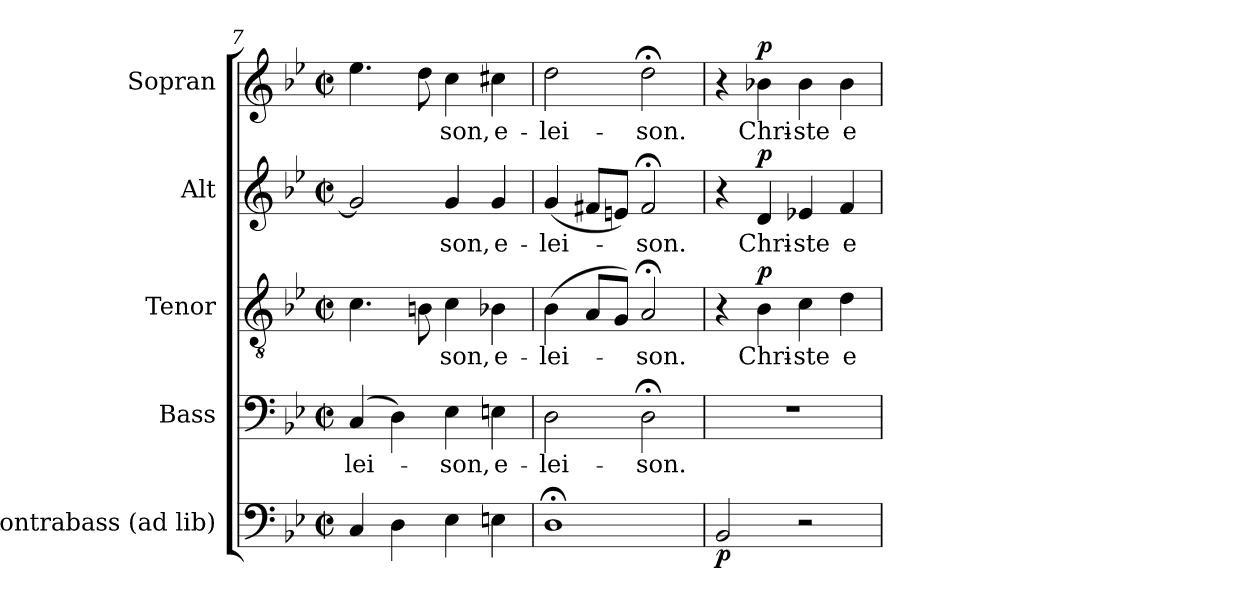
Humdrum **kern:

**kern	**dynam	**kern	**text	**kern	**text	**dynam	**kern	**text	**dynam	**kern	**text	**dynam
*part5	*part5	*part4	*part4	*part3	*part3	*part3	*part2	*part2	*part2	*part1	*part1	*part1
*staff5	*staff5	*staff4	*staff4	*staff3	*staff3	*staff3	*staff2	*staff2	*staff2	*staff1	*staff1	*staff1
*I"Kontrabass (ad lib)	*	*I"Bass	*	*I"Tenor	*	*	*I"Alt	*	*	*I"Sopran	*	*
*I'Kb.	*	*I'B.	*	*I'T.	*	*	*I'A.	*	*	*I'S.	*	*
*clefF4	*	*clefF4	*	*clefGv2	*	*	*clefG2	*	*	*clefG2	*	*
*ITrd7c12	*	*	*	*	*	*	*	*	*	*	*	*
*k[b-e-]	*	*k[b-e-]	*	*k[b-e-]	*	*	*k[b-e-]	*	*	*k[b-e-]	*	*
*B-:	*	*B-:	*	*B-:	*	*	*B-:	*	*	*B-:	*	*
*M2/2	*	*M2/2	*	*M2/2	*	*	*M2/2	*	*	*M2/2	*	*
*met(c|)	*	*met(c|)	*	*met(c|)	*	*	*met(c|)	*	*	*met(c|)	*	*
=7	=7	=7	=7	=7	=7	=7	=7	=7	=7	=7	=7	=7
!	!	!	!LO:LY:b	!	!	!	!	!	!	!	!	!
4CC/	.	(4C/	-lei-	4.c\	.	.	2g/]	.	.	4.ee-\	.	.
4DD\	.	4D\)	.	.	.	.	.	.	.	.	.	.
.	.	.	.	8Bn\	.	.	.	.	.	8dd\	.	.
!	!	!	!LO:LY:b	!	!LO:LY:b	!	!	!LO:LY:b	!	!	!LO:LY:b	!
4EE-\	.	4E-\	-son,	4c\	-son,	.	4g/	-son,	.	4cc\	-son,	.
!	!	!	!LO:LY:b	!	!LO:LY:b	!	!	!LO:LY:b	!	!	!LO:LY:b	!
4EEn\	.	4En\	e-	4B-X\	e-	.	4g/	e-	.	4cc#X\	e-	.
=8	=8	=8	=8	=8	=8	=8	=8	=8	=8	=8	=8	=8
!	!	!	!LO:LY:b	!	!LO:LY:b	!	!	!LO:LY:b	!	!	!LO:LY:b	!
1DD;<	.	2D\	-lei-	(<4B-\	-lei-	.	(<4g/	-lei-	.	2dd\	-lei-	.
.	.	.	.	8A/L	.	.	8f#X/L	.	.	.	.	.
.	.	.	.	8G/J)	.	.	8en/J)	.	.	.	.	.
!	!	!	!LO:LY:b	!	!LO:LY:b	!	!	!LO:LY:b	!	!	!LO:LY:b	!
.	.	2D;<\	-son.	2A;</	-son.	.	2f#;</	-son.	.	2dd;<\	-son.	.
=9	=9	=9	=9	=9	=9	=9	=9	=9	=9	=9	=9	=9
!	!LO:DY:b	!	!	!	!	!	!	!	!	!	!	!
2BBB-/	p	1r	.	4r	.	.	4r	.	.	4r	.	.
!	!	!	!	!	!LO:LY:b	!LO:DY:a	!	!LO:LY:b	!LO:DY:a	!	!LO:LY:b	!LO:DY:a
.	.	.	.	4B-\	Chri-	p	4d/	Chri-	p	4b-X\	Chri-	p
!	!	!	!	!	!LO:LY:b	!	!	!LO:LY:b	!	!	!LO:LY:b	!
2r	.	.	.	4c\	-ste	.	4e-X/	-ste	.	4b-\	-ste	.
!	!	!	!	!	!LO:LY:b	!	!	!LO:LY:b	!	!	!LO:LY:b	!
.	.	.	.	4d\	e-	.	4f/	e-	.	4b-\	e-	.
=	=	=	=	=	=	=	=	=	=	=	=	=
*-	*-	*-	*-	*-	*-	*-	*-	*-	*-	*-	*-	*-
